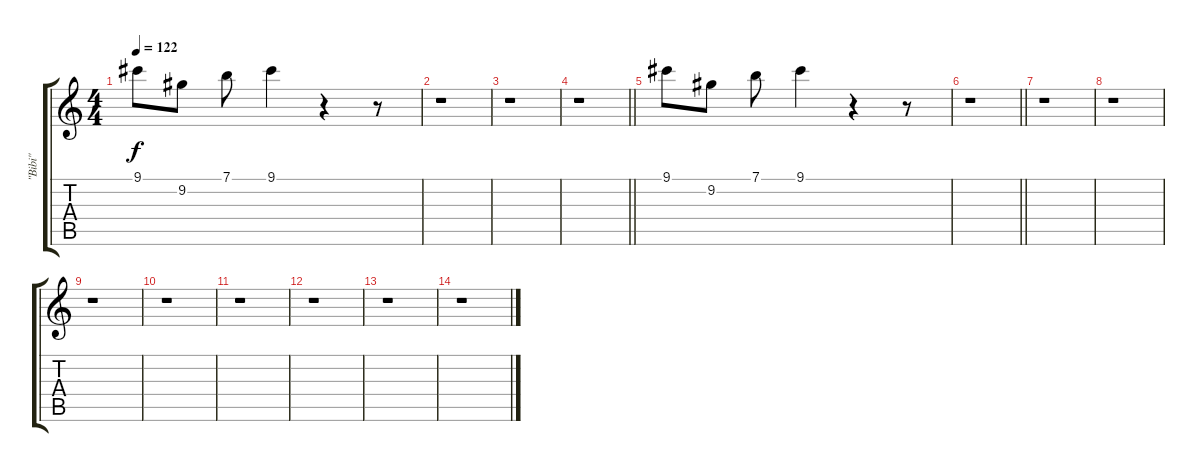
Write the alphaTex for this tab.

\track ("\"Bibi\"" "\"Bibi\"") {instrument acousticguitarsteel}
\staff {score tabs}
\tuning (E4 B3 G3 D3 A2 E2) {hide}
\ts (4 4)
\tempo 122
\clef g2
\ks c
9.1.8{dy f volume 9} 9.2.8 7.1.8 9.1.4 r.4 r.8 |
r.1 |
r.1 |
\barLineRight lightlight
r.1 |
9.1.8{volume 9} 9.2.8 7.1.8 9.1.4 r.4 r.8 |
\barLineRight lightlight
r.1 |
r.1 |
r.1 |
r.1 |
r.1 |
r.1 |
r.1 |
r.1 |
r.1
